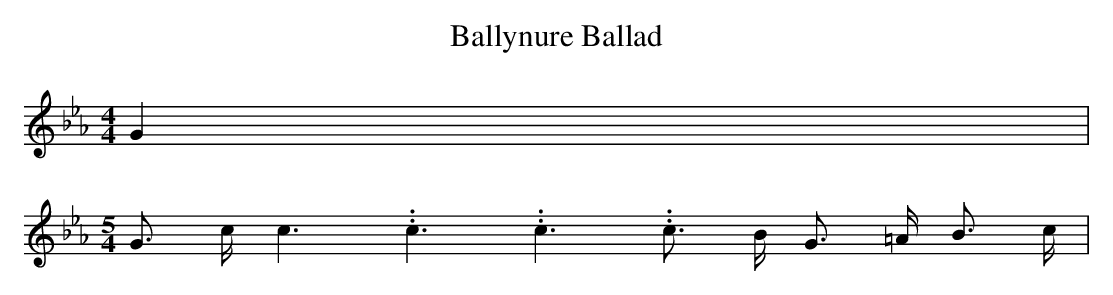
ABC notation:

X:1
T:Ballynure Ballad
M:4/4
L:1/8
K:Eb
 G2|
M:5/4
 G3/2 c/2 c3.99999962500005/5.99999925000009 c3.99999962500005/5.99999925000009 c3.99999962500005/5.99999925000009 c3/2 B/2 G3/2 =A/2 B3/2 c/2|\
